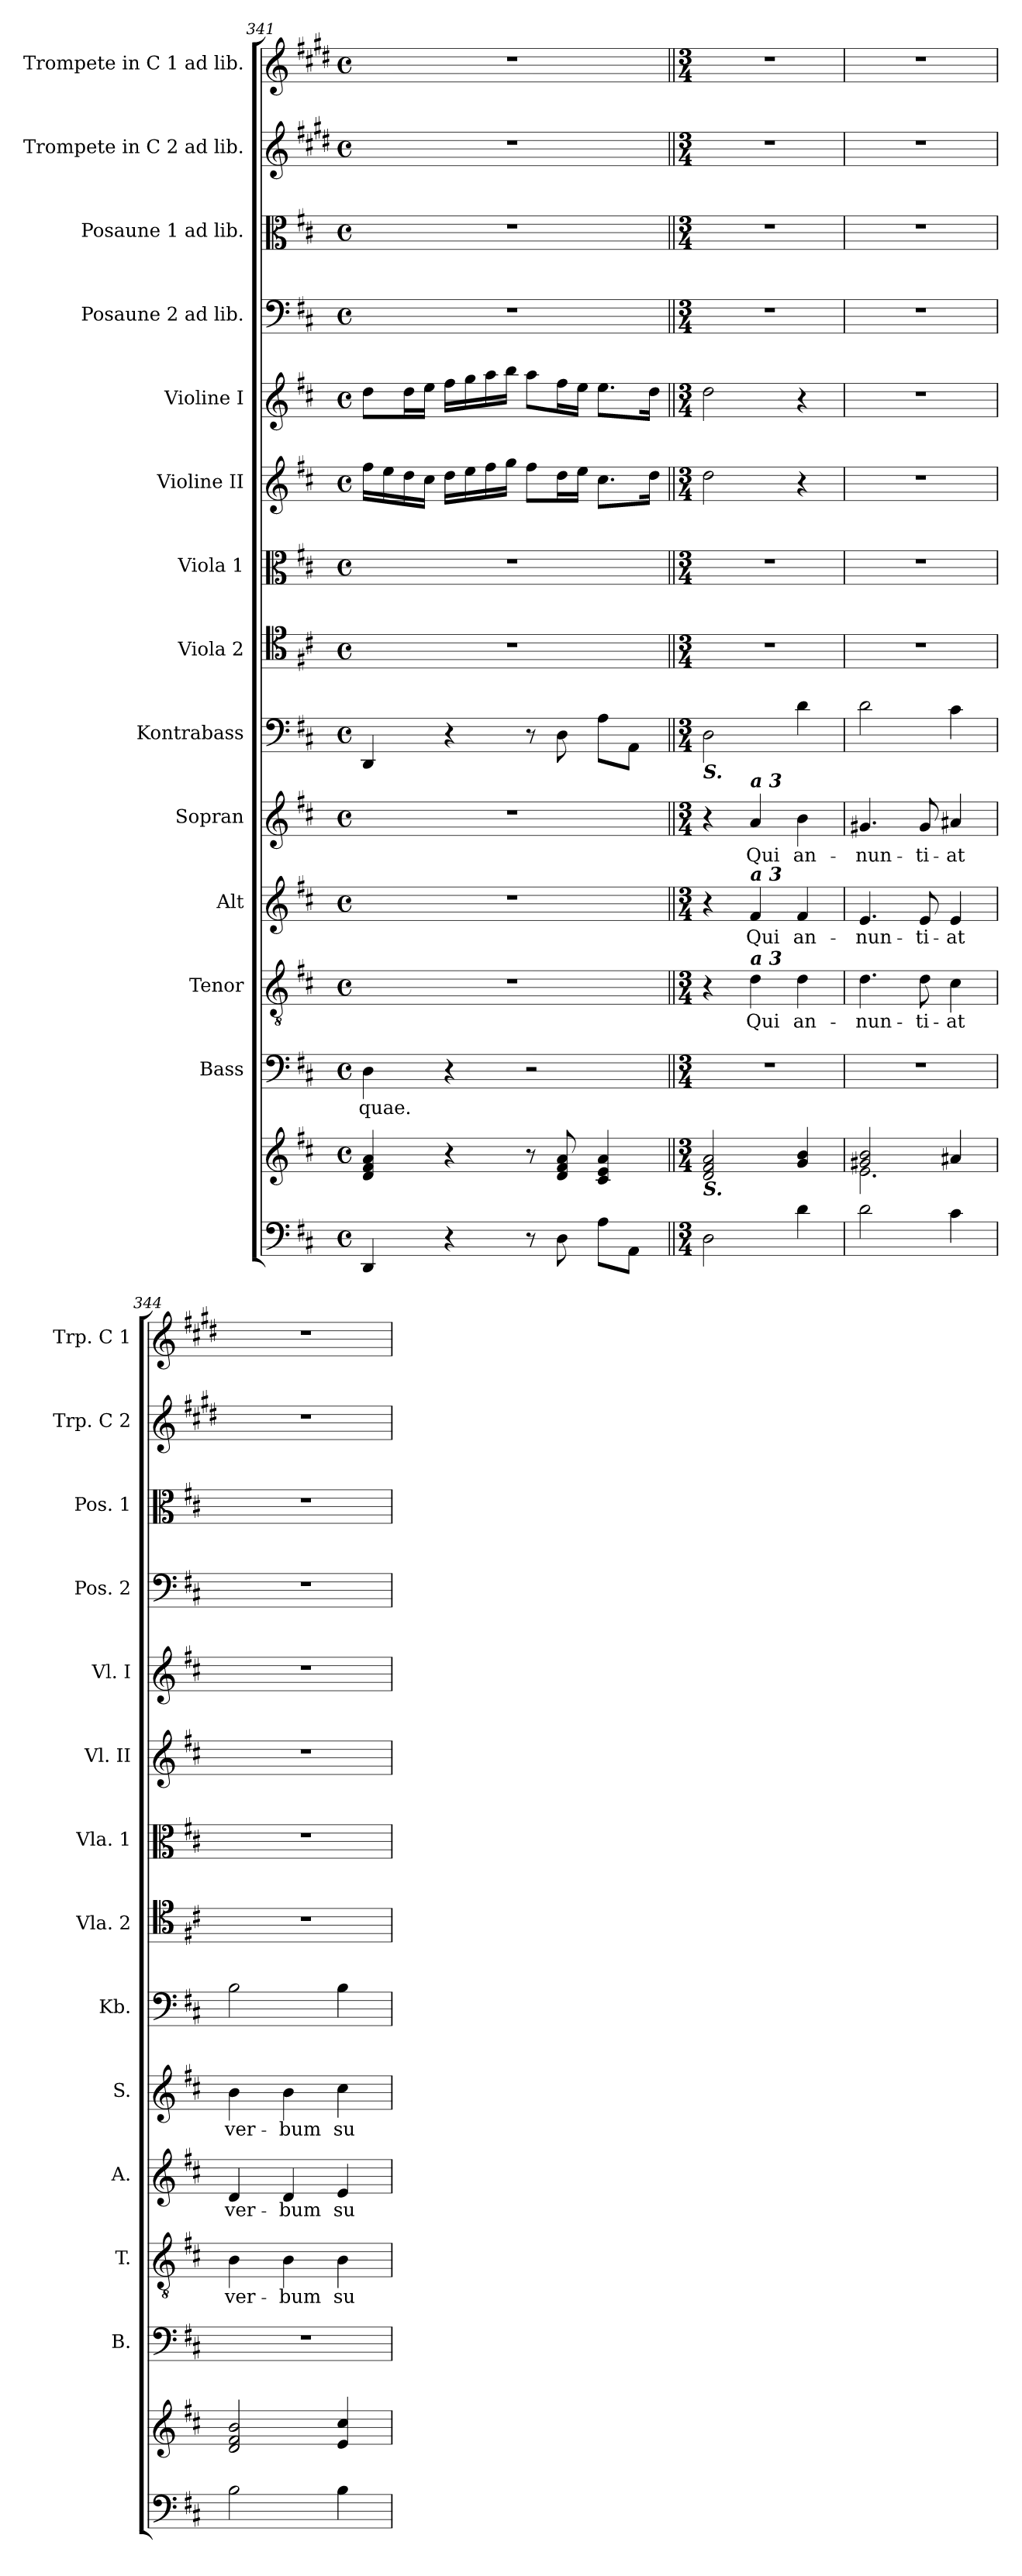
**kern	**kern	**kern	**text	**kern	**text	**kern	**text	**kern	**text	**kern	**kern	**kern	**kern	**kern	**kern	**kern	**kern	**kern
*part14	*part14	*part13	*part13	*part12	*part12	*part11	*part11	*part10	*part10	*part9	*part8	*part7	*part6	*part5	*part4	*part3	*part2	*part1
*staff15	*staff14	*staff13	*staff13	*staff12	*staff12	*staff11	*staff11	*staff10	*staff10	*staff9	*staff8	*staff7	*staff6	*staff5	*staff4	*staff3	*staff2	*staff1
*	*	*I"Bass	*	*I"Tenor	*	*I"Alt	*	*I"Sopran	*	*I"Kontrabass	*I"Viola 2	*I"Viola 1	*I"Violine II	*I"Violine I	*I"Posaune 2 ad lib.	*I"Posaune 1 ad lib.	*I"Trompete in C 2 ad lib.	*I"Trompete in C 1 ad lib.
*	*	*I'B.	*	*I'T.	*	*I'A.	*	*I'S.	*	*I'Kb.	*I'Vla. 2	*I'Vla. 1	*I'Vl. II	*I'Vl. I	*I'Pos. 2	*I'Pos. 1	*I'Trp. C 2	*I'Trp. C 1
*clefF4	*clefG2	*clefF4	*	*clefGv2	*	*clefG2	*	*clefG2	*	*clefF4	*clefC4	*clefC3	*clefG2	*clefG2	*clefF4	*clefC3	*clefG2	*clefG2
*	*	*	*	*	*	*	*	*	*	*ITrd7c12	*	*	*	*	*	*	*ITrd1c2	*ITrd1c2
*k[f#c#]	*k[f#c#]	*k[f#c#]	*	*k[f#c#]	*	*k[f#c#]	*	*k[f#c#]	*	*k[f#c#]	*k[f#c#]	*k[f#c#]	*k[f#c#]	*k[f#c#]	*k[f#c#]	*k[f#c#]	*k[f#c#]	*k[f#c#]
*D:	*D:	*D:	*	*D:	*	*D:	*	*D:	*	*D:	*D:	*D:	*D:	*D:	*D:	*D:	*D:	*D:
*M4/4	*M4/4	*M4/4	*	*M4/4	*	*M4/4	*	*M4/4	*	*M4/4	*M4/4	*M4/4	*M4/4	*M4/4	*M4/4	*M4/4	*M4/4	*M4/4
*met(c)	*met(c)	*met(c)	*	*met(c)	*	*met(c)	*	*met(c)	*	*met(c)	*met(c)	*met(c)	*met(c)	*met(c)	*met(c)	*met(c)	*met(c)	*met(c)
=341	=341	=341	=341	=341	=341	=341	=341	=341	=341	=341	=341	=341	=341	=341	=341	=341	=341	=341
!	!	!	!LO:LY:b	!	!	!	!	!	!	!	!	!	!	!	!	!	!	!
4DD/	4d/ 4f#/ 4a/	4D\	-quae.	1r	.	1r	.	1r	.	4DDD/	1r	1r	16ff#\LL	8dd\L	1r	1r	1r	1r
.	.	.	.	.	.	.	.	.	.	.	.	.	16ee\	.	.	.	.	.
.	.	.	.	.	.	.	.	.	.	.	.	.	16dd\	16dd\L	.	.	.	.
.	.	.	.	.	.	.	.	.	.	.	.	.	16cc#\JJ	16ee\JJ	.	.	.	.
4r	4r	4r	.	.	.	.	.	.	.	4r	.	.	16dd\LL	16ff#\LL	.	.	.	.
.	.	.	.	.	.	.	.	.	.	.	.	.	16ee\	16gg\	.	.	.	.
.	.	.	.	.	.	.	.	.	.	.	.	.	16ff#\	16aa\	.	.	.	.
.	.	.	.	.	.	.	.	.	.	.	.	.	16gg\JJ	16bb\JJ	.	.	.	.
8r	8r	2r	.	.	.	.	.	.	.	8r	.	.	8ff#\L	8aa\L	.	.	.	.
8D\	8d/ 8f#/ 8a/	.	.	.	.	.	.	.	.	8DD\	.	.	16dd\L	16ff#\L	.	.	.	.
.	.	.	.	.	.	.	.	.	.	.	.	.	16ee\JJ	16ee\JJ	.	.	.	.
8A\L	4c#/ 4e/ 4a/	.	.	.	.	.	.	.	.	8AA\L	.	.	8.cc#\L	8.ee\L	.	.	.	.
8AA\J	.	.	.	.	.	.	.	.	.	8AAA\J	.	.	.	.	.	.	.	.
.	.	.	.	.	.	.	.	.	.	.	.	.	16dd\Jk	16dd\Jk	.	.	.	.
=342||	=342||	=342||	=342||	=342||	=342||	=342||	=342||	=342||	=342||	=342||	=342||	=342||	=342||	=342||	=342||	=342||	=342||	=342||
*M3/4	*M3/4	*M3/4	*	*M3/4	*	*M3/4	*	*M3/4	*	*M3/4	*M3/4	*M3/4	*M3/4	*M3/4	*M3/4	*M3/4	*M3/4	*M3/4
!	!	!	!	!	!	!	!	!	!	!LO:TX:b:Bi:t=S.	!	!	!	!	!	!	!	!
!	!LO:TX:b:Bi:t=S.	!	!	!	!	!	!	!	!	!	!	!	!	!	!	!	!	!
2D\	2d/ 2f#/ 2a/	2.r	.	4r	.	4r	.	4r	.	2DD\	2.r	2.r	2dd\	2dd\	2.r	2.r	2.r	2.r
!	!	!	!	!	!	!	!	!LO:TX:a:Bi:t=a 3	!	!	!	!	!	!	!	!	!	!
!	!	!	!	!	!	!LO:TX:a:Bi:t=a 3	!	!	!	!	!	!	!	!	!	!	!	!
!	!	!	!	!LO:TX:a:Bi:t=a 3	!	!	!	!	!	!	!	!	!	!	!	!	!	!
!	!	!	!	!	!LO:LY:b	!	!LO:LY:b	!	!LO:LY:b	!	!	!	!	!	!	!	!	!
.	.	.	.	4d\	Qui	4f#/	Qui	4a/	Qui	.	.	.	.	.	.	.	.	.
!	!	!	!	!	!LO:LY:b	!	!LO:LY:b	!	!LO:LY:b	!	!	!	!	!	!	!	!	!
4d\	4g/ 4b/	.	.	4d\	an-	4f#/	an-	4b\	an-	4D\	.	.	4r	4r	.	.	.	.
=343	=343	=343	=343	=343	=343	=343	=343	=343	=343	=343	=343	=343	=343	=343	=343	=343	=343	=343
*	*^	*	*	*	*	*	*	*	*	*	*	*	*	*	*	*	*	*
!	!	!	!	!	!	!LO:LY:b	!	!LO:LY:b	!	!LO:LY:b	!	!	!	!	!	!	!	!	!
2d\	2g#X/ 2b/	2.e\	2.r	.	4.d\	-nun-	4.e/	-nun-	4.g#X/	-nun-	2D\	2.r	2.r	2.r	2.r	2.r	2.r	2.r	2.r
!	!	!	!	!	!	!LO:LY:b	!	!LO:LY:b	!	!LO:LY:b	!	!	!	!	!	!	!	!	!
.	.	.	.	.	8d\	-ti-	8e/	-ti-	8g#/	-ti-	.	.	.	.	.	.	.	.	.
!	!	!	!	!	!	!LO:LY:b	!	!LO:LY:b	!	!LO:LY:b	!	!	!	!	!	!	!	!	!
4c#\	4a#X/	.	.	.	4c#\	-at	4e/	-at	4a#X/	-at	4C#\	.	.	.	.	.	.	.	.
*	*v	*v	*	*	*	*	*	*	*	*	*	*	*	*	*	*	*	*	*
=344	=344	=344	=344	=344	=344	=344	=344	=344	=344	=344	=344	=344	=344	=344	=344	=344	=344	=344
!	!	!	!	!	!LO:LY:b	!	!LO:LY:b	!	!LO:LY:b	!	!	!	!	!	!	!	!	!
2B\	2d/ 2f#/ 2b/	2.r	.	4B\	ver-	4d/	ver-	4b\	ver-	2BB\	2.r	2.r	2.r	2.r	2.r	2.r	2.r	2.r
!	!	!	!	!	!LO:LY:b	!	!LO:LY:b	!	!LO:LY:b	!	!	!	!	!	!	!	!	!
.	.	.	.	4B\	-bum	4d/	-bum	4b\	-bum	.	.	.	.	.	.	.	.	.
!	!	!	!	!	!LO:LY:b	!	!LO:LY:b	!	!LO:LY:b	!	!	!	!	!	!	!	!	!
4B\	4e/ 4cc#/	.	.	4B\	su-	4e/	su-	4cc#\	su-	4BB\	.	.	.	.	.	.	.	.
=	=	=	=	=	=	=	=	=	=	=	=	=	=	=	=	=	=	=
*-	*-	*-	*-	*-	*-	*-	*-	*-	*-	*-	*-	*-	*-	*-	*-	*-	*-	*-
